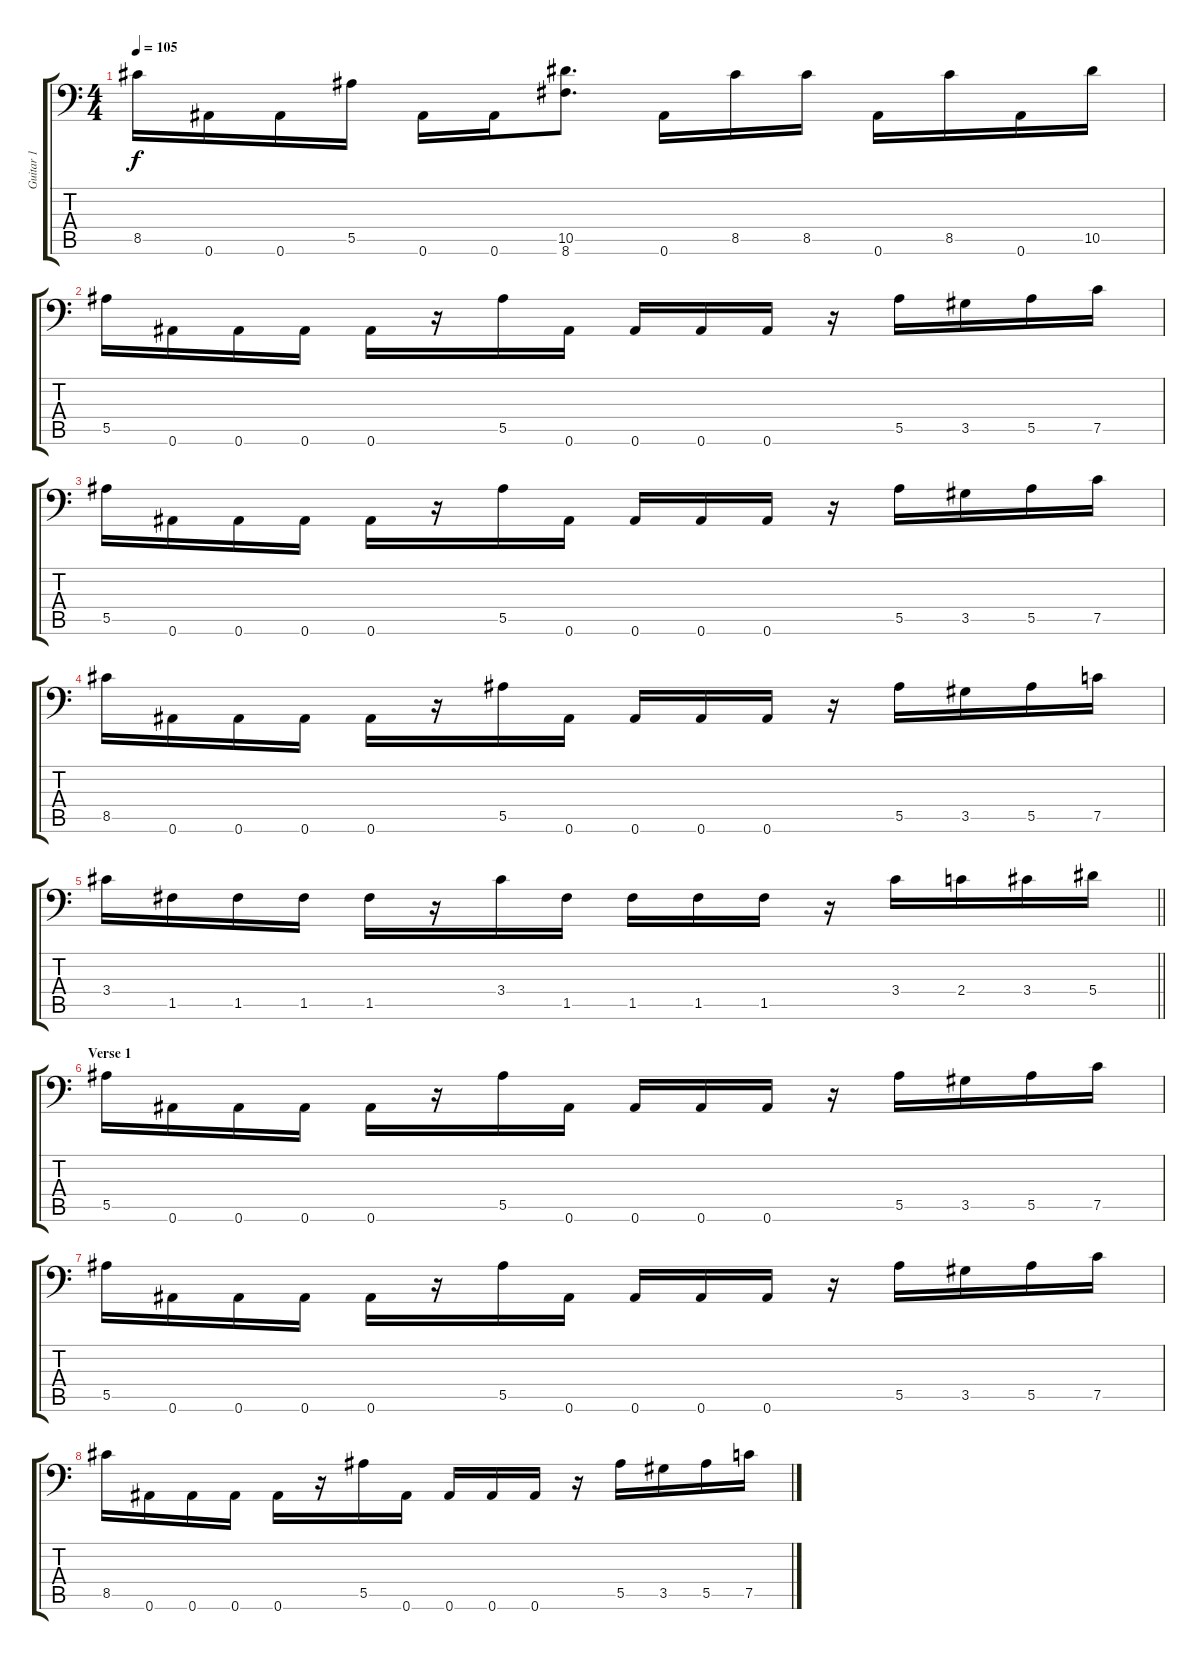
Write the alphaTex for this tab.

\track ("Guitar 1" "Guitar 1") {instrument distortionguitar}
\staff {score tabs}
\tuning (C4 G3 Eb3 Bb2 F2 Bb1) {hide}
\ts (4 4)
\tempo 105
\clef f4
\ks c
8.5.16{dy f} 0.6.16 0.6.16 5.5.16 0.6.16 0.6.16 (10.5 8.6).8{d} 0.6.16 8.5.16 8.5.16 0.6.16 8.5.16 0.6.16 10.5.16 |
5.5.16 0.6.16 0.6.16 0.6.16 0.6.16 r.16 5.5.16 0.6.16 0.6.16 0.6.16 0.6.16 r.16 5.5.16 3.5.16 5.5.16 7.5.16 |
5.5.16 0.6.16 0.6.16 0.6.16 0.6.16 r.16 5.5.16 0.6.16 0.6.16 0.6.16 0.6.16 r.16 5.5.16 3.5.16 5.5.16 7.5.16 |
8.5.16 0.6.16 0.6.16 0.6.16 0.6.16 r.16 5.5.16 0.6.16 0.6.16 0.6.16 0.6.16 r.16 5.5.16 3.5.16 5.5.16 7.5.16 |
\barLineRight lightlight
3.4.16 1.5.16 1.5.16 1.5.16 1.5.16 r.16 3.4.16 1.5.16 1.5.16 1.5.16 1.5.16 r.16 3.4.16 2.4.16 3.4.16 5.4.16 |
\section ("" "Verse 1")
5.5.16 0.6.16 0.6.16 0.6.16 0.6.16 r.16 5.5.16 0.6.16 0.6.16 0.6.16 0.6.16 r.16 5.5.16 3.5.16 5.5.16 7.5.16 |
5.5.16 0.6.16 0.6.16 0.6.16 0.6.16 r.16 5.5.16 0.6.16 0.6.16 0.6.16 0.6.16 r.16 5.5.16 3.5.16 5.5.16 7.5.16 |
8.5.16 0.6.16 0.6.16 0.6.16 0.6.16 r.16 5.5.16 0.6.16 0.6.16 0.6.16 0.6.16 r.16 5.5.16 3.5.16 5.5.16 7.5.16
